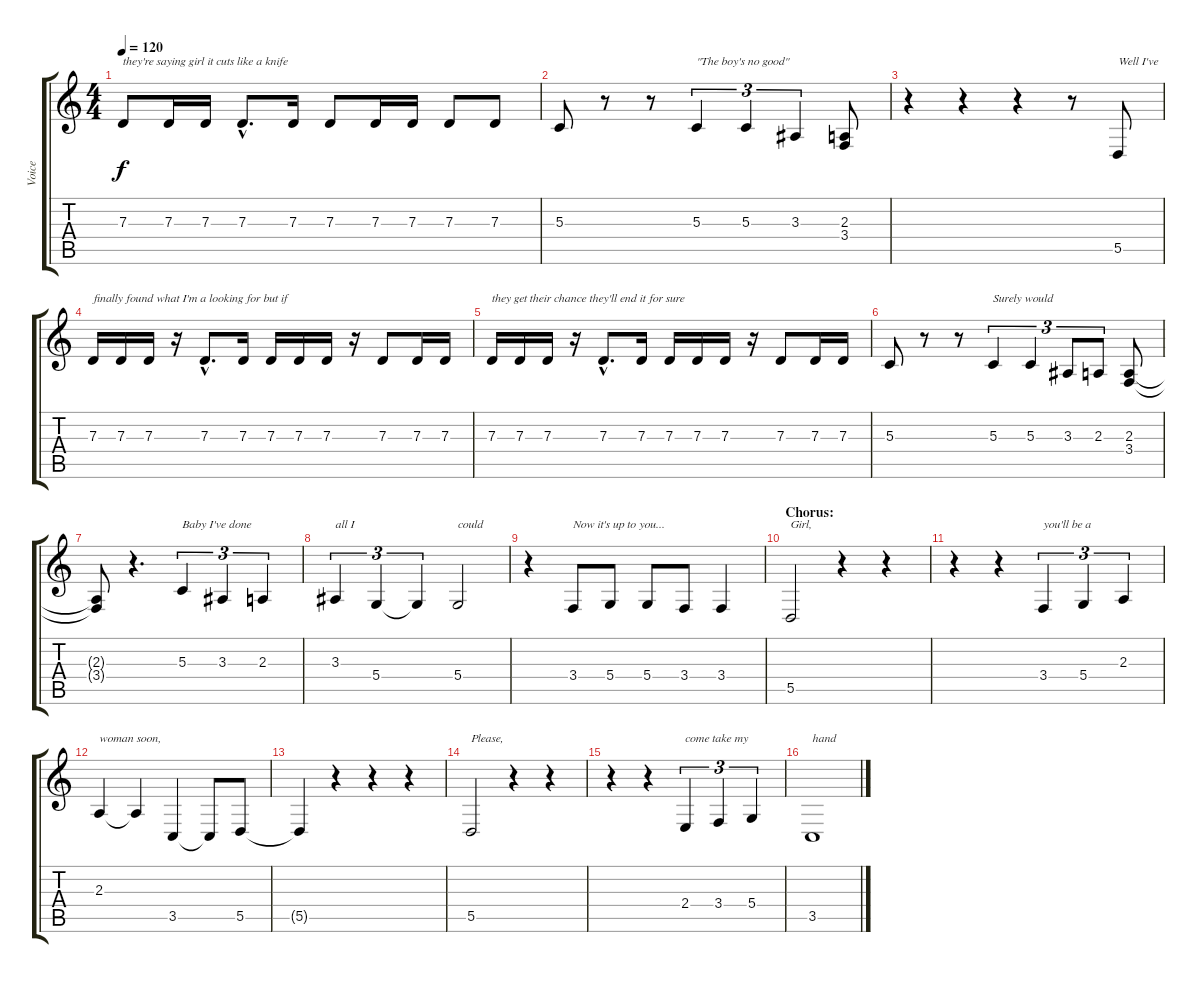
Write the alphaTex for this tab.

\track ("Voice" "Voice") {instrument cello}
\staff {score tabs}
\tuning (E4 B3 G3 D3 A2 E2) {hide}
\ts (4 4)
\tempo 120
\clef g2
\ks c
7.3.8{txt "they're saying girl it cuts like a knife" dy f} 7.3.16 7.3.16 7.3{hac}.8{d} 7.3.16 7.3.8 7.3.16 7.3.16 7.3.8 7.3.8 |
5.3.8 r.8 r.8 5.3.4{tu (3 2) txt "\"The boy's no good\""} 5.3.4{tu (3 2)} 3.3.4{tu (3 2)} (2.3 3.4).8 |
r.4 r.4 r.4 r.8 5.5.8{txt "Well I've"} |
7.3.16{txt "finally found what I'm a looking for but if"} 7.3.16 7.3.16 r.16 7.3{hac}.8{d} 7.3.16 7.3.16 7.3.16 7.3.16 r.16 7.3.8 7.3.16 7.3.16 |
7.3.16{txt "they get their chance they'll end it for sure"} 7.3.16 7.3.16 r.16 7.3{hac}.8{d} 7.3.16 7.3.16 7.3.16 7.3.16 r.16 7.3.8 7.3.16 7.3.16 |
5.3.8 r.8 r.8 5.3.4{tu (3 2) txt "Surely would"} 5.3.4{tu (3 2)} 3.3.8{tu (3 2)} 2.3.8{tu (3 2)} (2.3 3.4).8 |
(2.3{t} 3.4{t}).8 r.4{d} 5.3.4{tu (3 2) txt "Baby I've done"} 3.3.4{tu (3 2)} 2.3.4{tu (3 2)} |
3.3.4{tu (3 2) txt "all I"} 5.4.4{tu (3 2)} 5.4{t}.4{tu (3 2)} 5.4.2{txt "could"} |
r.4 3.4.8{txt "Now it's up to you..."} 5.4.8 5.4.8 3.4.8 3.4.4 |
\section ("" "Chorus:")
5.5.2{txt "Girl,"} r.4 r.4 |
r.4 r.4 3.4.4{tu (3 2) txt "you'll be a"} 5.4.4{tu (3 2)} 2.3.4{tu (3 2)} |
2.3.4{txt "woman soon,"} 2.3{t}.4 3.5.4 3.5{t}.8 5.5.8 |
5.5{t}.4 r.4 r.4 r.4 |
5.5.2{txt "Please,"} r.4 r.4 |
r.4 r.4 2.4.4{tu (3 2) txt "come take my"} 3.4.4{tu (3 2)} 5.4.4{tu (3 2)} |
3.5.1{txt "hand"}
